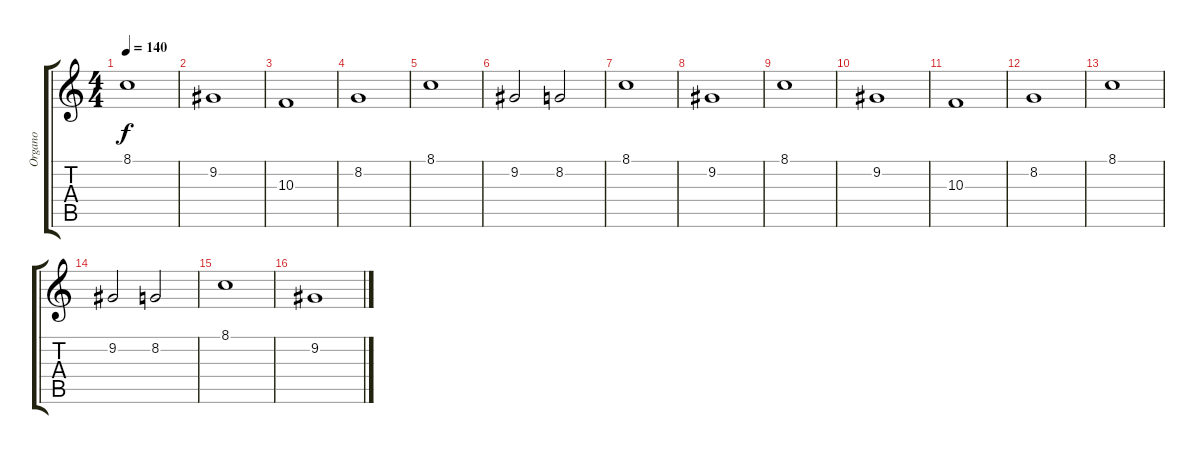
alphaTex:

\track ("Organo" "Organo") {instrument lead1square}
\staff {score tabs}
\tuning (E4 B3 G3 D3 A2 E2) {hide}
\ts (4 4)
\tempo 140
\clef g2
\ks c
8.1.1{dy f} |
9.2.1 |
10.3.1 |
8.2.1 |
8.1.1 |
9.2.2 8.2.2 |
8.1.1 |
9.2.1 |
8.1.1 |
9.2.1 |
10.3.1 |
8.2.1 |
8.1.1 |
9.2.2 8.2.2 |
8.1.1 |
9.2.1
